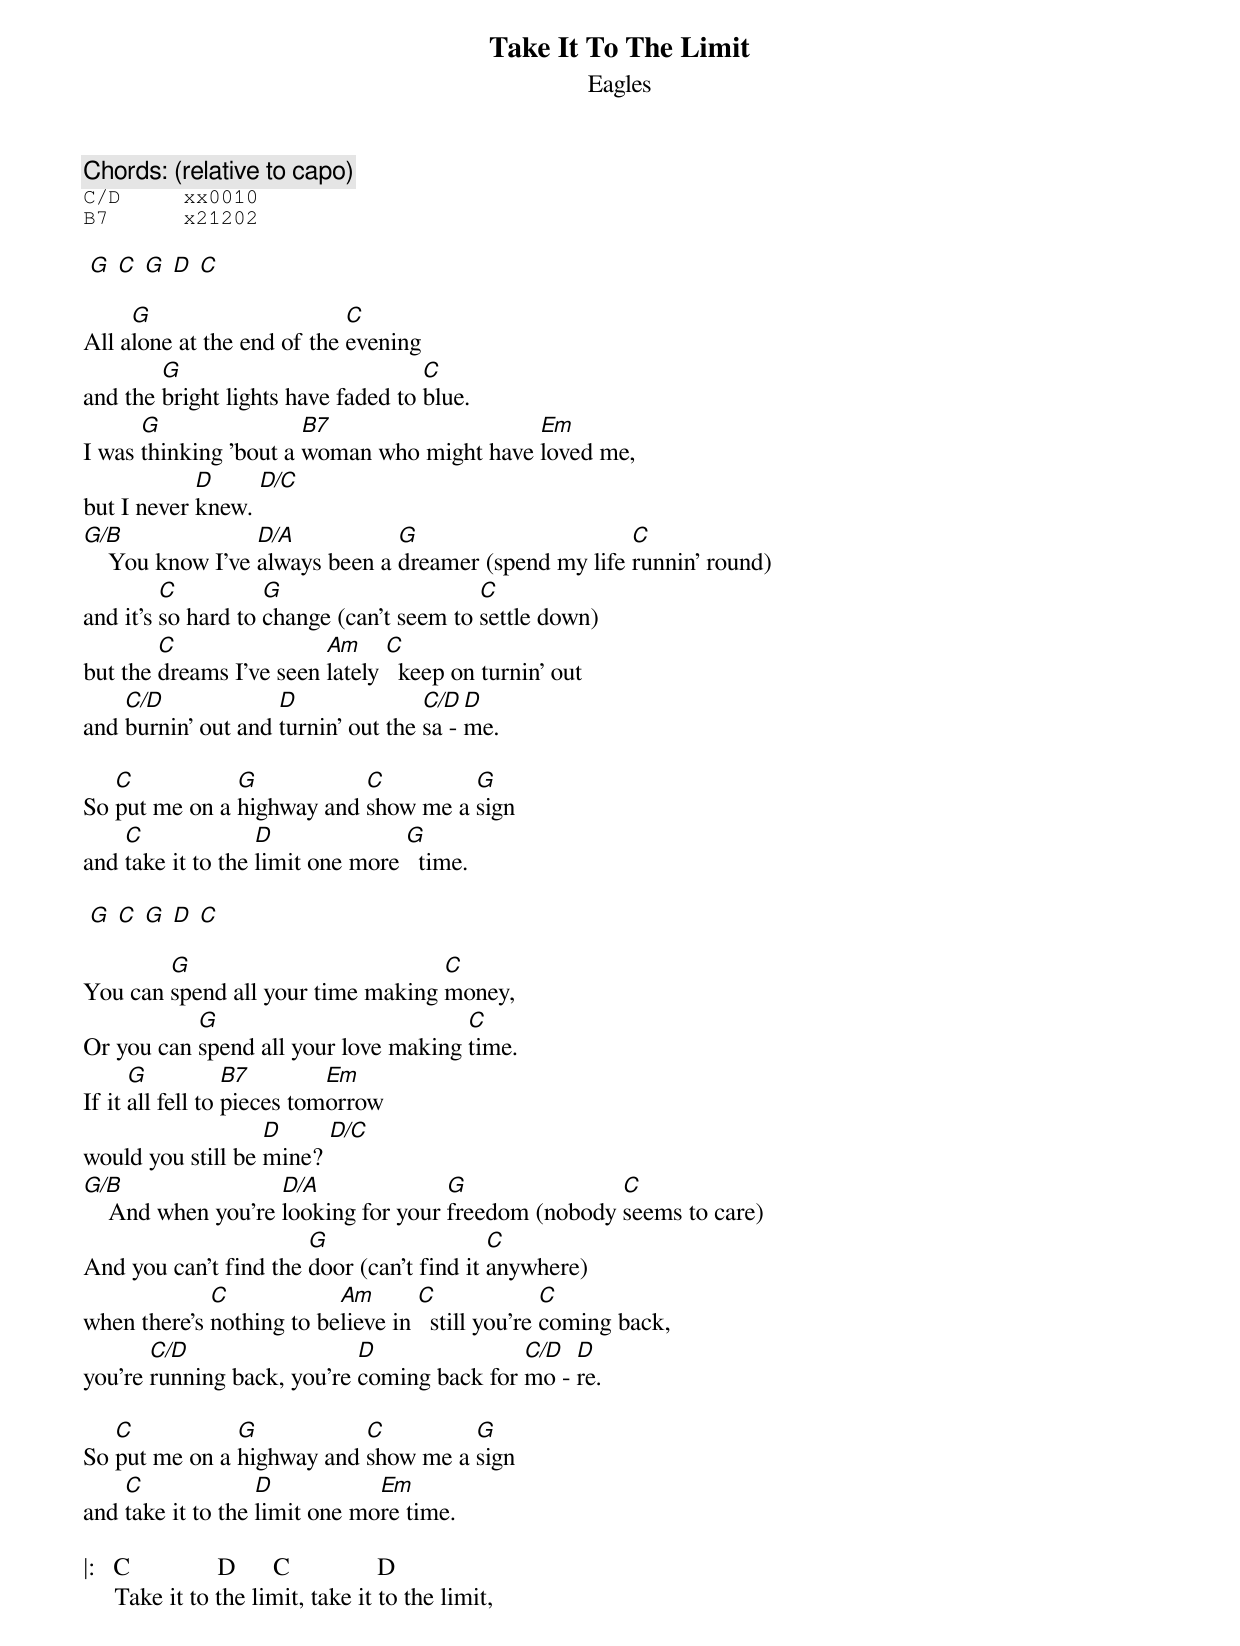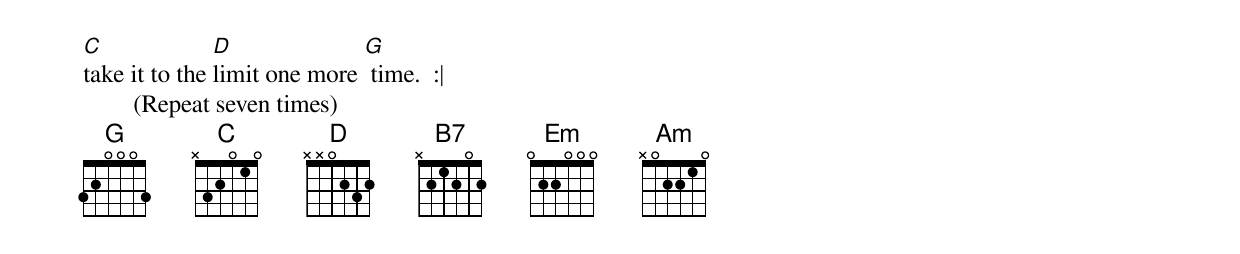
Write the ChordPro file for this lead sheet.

{title: Take It To The Limit}
{subtitle: Eagles}

{c:Chords: (relative to capo)}
{sot}
C/D     xx0010
B7      x21202
{eot}

 [G] [C] [G] [D] [C]

All a[G]lone at the end of the [C]evening
and the [G]bright lights have faded to [C]blue.
I was [G]thinking 'bout a [B7]woman who might have [Em]loved me,
but I never [D]knew. [D/C]
[G/B]    You know I've [D/A]always been a [G]dreamer (spend my life [C]runnin' round)
and it's [C]so hard to [G]change (can't seem to [C]settle down)
but the [C]dreams I've seen [Am]lately [C]  keep on turnin' out
and [C/D]burnin' out and [D]turnin' out the [C/D]sa - [D]me.

So [C]put me on a [G]highway and [C]show me a [G]sign
and [C]take it to the [D]limit one more [G]  time.

 [G] [C] [G] [D] [C]

You can [G]spend all your time making [C]money,
Or you can [G]spend all your love making [C]time.
If it [G]all fell to [B7]pieces tom[Em]orrow
would you still be [D]mine? [D/C]
[G/B]    And when you're [D/A]looking for your [G]freedom (nobody [C]seems to care)
And you can't find the [G]door (can't find it [C]anywhere)
when there's [C]nothing to be[Am]lieve in [C]  still you're [C]coming back,
you're [C/D]running back, you're [D]coming back for [C/D]mo - [D]re.

So [C]put me on a [G]highway and [C]show me a [G]sign
and [C]take it to the [D]limit one mo[Em]re time.

|:   C              D      C              D
     Take it to the limit, take it to the limit,
[C]take it to the [D]limit one more [G] time.  :|
        (Repeat seven times)
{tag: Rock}
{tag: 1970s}
